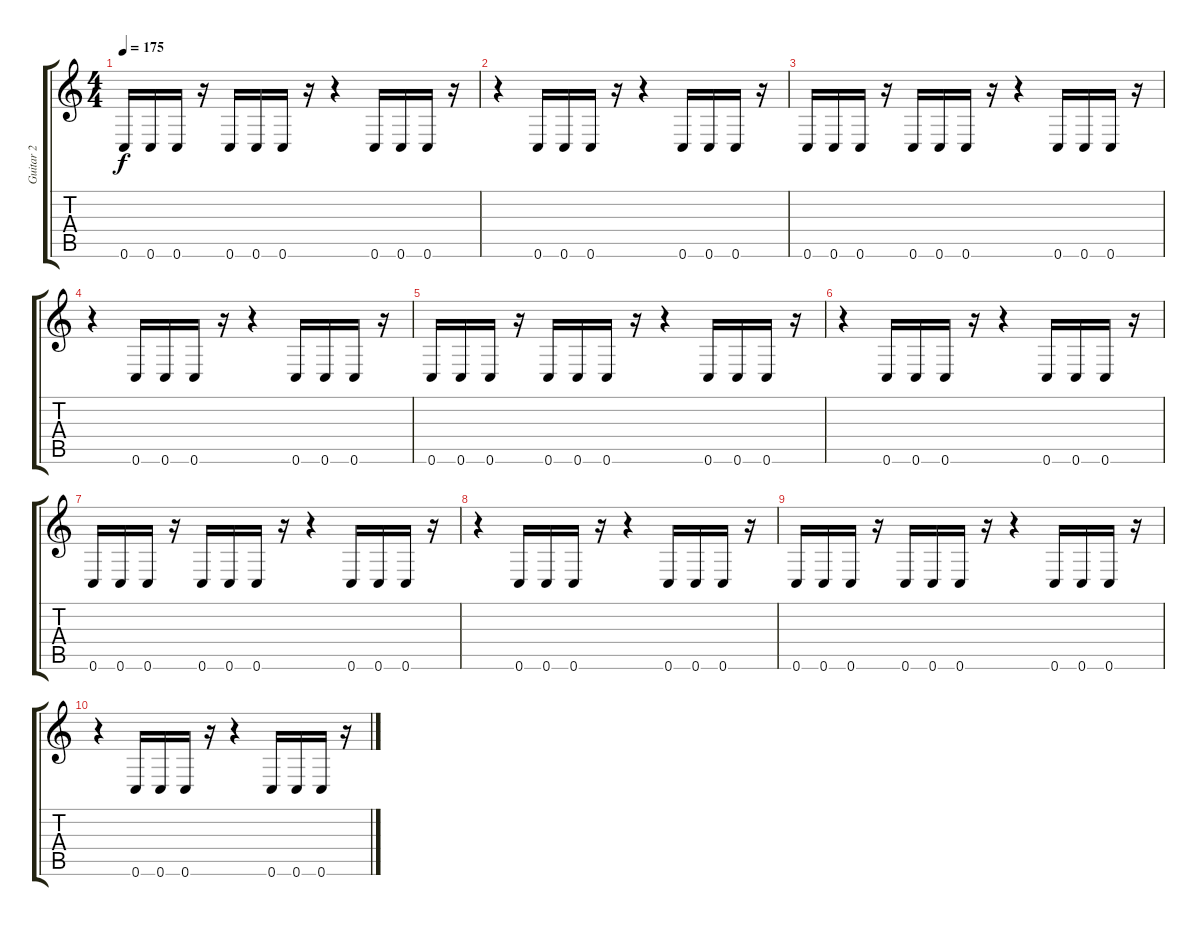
\track ("Guitar 2" "Guitar 2") {instrument distortionguitar}
\staff {score tabs}
\tuning (D4 A3 F3 C3 G2 C2) {hide}
\ts (4 4)
\tempo 175
\clef g2
\ks c
0.6.16{dy f} 0.6.16 0.6.16 r.16 0.6.16 0.6.16 0.6.16 r.16 r.4 0.6.16 0.6.16 0.6.16 r.16 |
r.4 0.6.16 0.6.16 0.6.16 r.16 r.4 0.6.16 0.6.16 0.6.16 r.16 |
0.6.16 0.6.16 0.6.16 r.16 0.6.16 0.6.16 0.6.16 r.16 r.4 0.6.16 0.6.16 0.6.16 r.16 |
r.4 0.6.16 0.6.16 0.6.16 r.16 r.4 0.6.16 0.6.16 0.6.16 r.16 |
0.6.16 0.6.16 0.6.16 r.16 0.6.16 0.6.16 0.6.16 r.16 r.4 0.6.16 0.6.16 0.6.16 r.16 |
r.4 0.6.16 0.6.16 0.6.16 r.16 r.4 0.6.16 0.6.16 0.6.16 r.16 |
0.6.16 0.6.16 0.6.16 r.16 0.6.16 0.6.16 0.6.16 r.16 r.4 0.6.16 0.6.16 0.6.16 r.16 |
r.4 0.6.16 0.6.16 0.6.16 r.16 r.4 0.6.16 0.6.16 0.6.16 r.16 |
0.6.16 0.6.16 0.6.16 r.16 0.6.16 0.6.16 0.6.16 r.16 r.4 0.6.16 0.6.16 0.6.16 r.16 |
r.4 0.6.16 0.6.16 0.6.16 r.16 r.4 0.6.16{volume 0} 0.6.16 0.6.16 r.16
